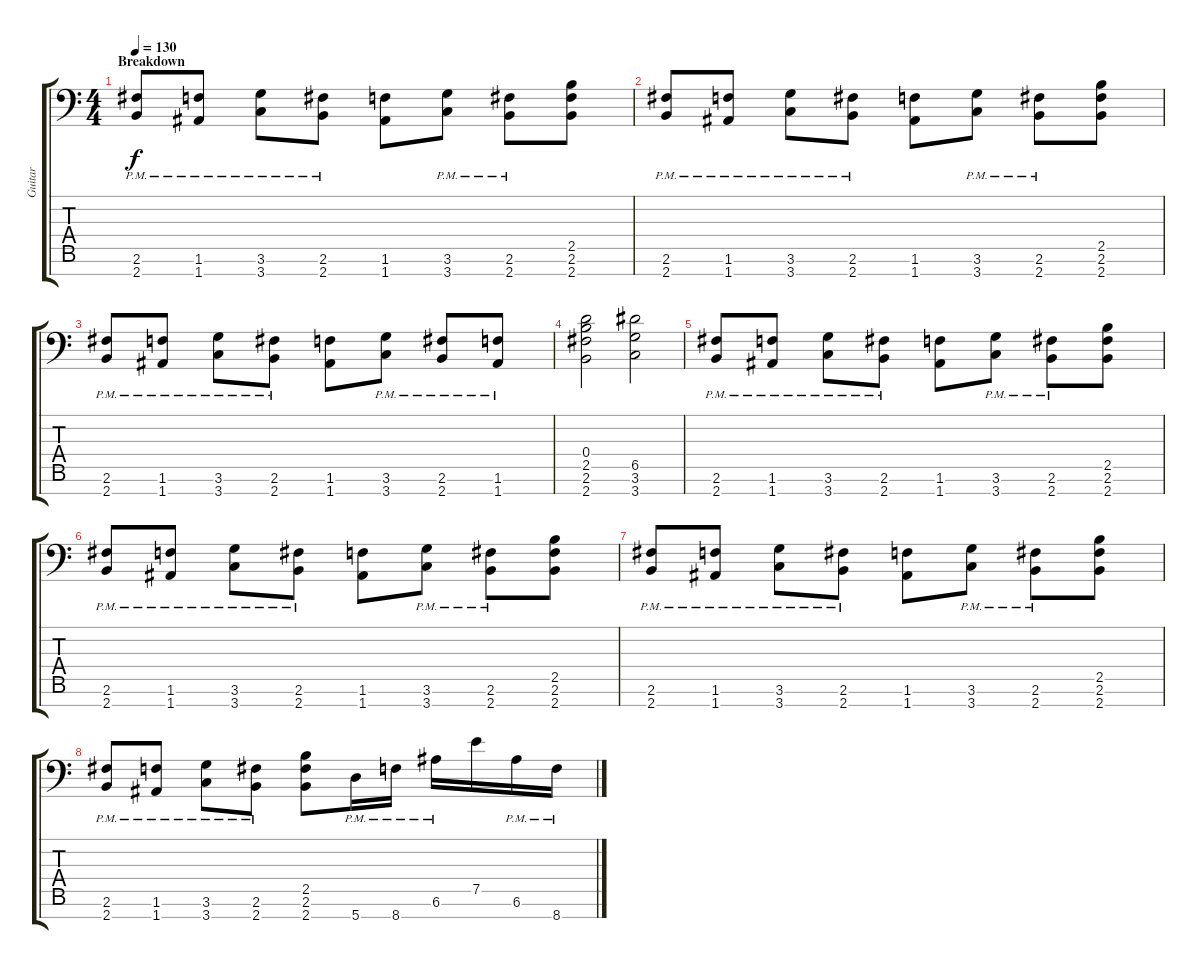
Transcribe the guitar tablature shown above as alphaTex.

\track ("Guitar" "Guitar") {instrument distortionguitar}
\staff {score tabs}
\tuning (E4 B3 G3 D3 A2 E2 A1) {hide}
\ts (4 4)
\section ("" "Breakdown")
\tempo 130
\clef f4
\ks c
(2.6{pm} 2.7{pm}).8{dy f} (1.6{pm} 1.7{pm}).8 (3.6{pm} 3.7{pm}).8 (2.6{pm} 2.7{pm}).8 (1.6 1.7).8 (3.6{pm} 3.7{pm}).8 (2.6{pm} 2.7{pm}).8 (2.5 2.6 2.7).8 |
(2.6{pm} 2.7{pm}).8 (1.6{pm} 1.7{pm}).8 (3.6{pm} 3.7{pm}).8 (2.6{pm} 2.7{pm}).8 (1.6 1.7).8 (3.6{pm} 3.7{pm}).8 (2.6{pm} 2.7{pm}).8 (2.5 2.6 2.7).8 |
(2.6{pm} 2.7{pm}).8 (1.6{pm} 1.7{pm}).8 (3.6{pm} 3.7{pm}).8 (2.6{pm} 2.7{pm}).8 (1.6 1.7).8 (3.6{pm} 3.7{pm}).8 (2.6{pm} 2.7{pm}).8 (1.6{pm} 1.7{pm}).8 |
(0.4 2.5 2.6 2.7).2 (6.5 3.6 3.7).2 |
(2.6{pm} 2.7{pm}).8 (1.6{pm} 1.7{pm}).8 (3.6{pm} 3.7{pm}).8 (2.6{pm} 2.7{pm}).8 (1.6 1.7).8 (3.6{pm} 3.7{pm}).8 (2.6{pm} 2.7{pm}).8 (2.5 2.6 2.7).8 |
(2.6{pm} 2.7{pm}).8 (1.6{pm} 1.7{pm}).8 (3.6{pm} 3.7{pm}).8 (2.6{pm} 2.7{pm}).8 (1.6 1.7).8 (3.6{pm} 3.7{pm}).8 (2.6{pm} 2.7{pm}).8 (2.5 2.6 2.7).8 |
(2.6{pm} 2.7{pm}).8 (1.6{pm} 1.7{pm}).8 (3.6{pm} 3.7{pm}).8 (2.6{pm} 2.7{pm}).8 (1.6 1.7).8 (3.6{pm} 3.7{pm}).8 (2.6{pm} 2.7{pm}).8 (2.5 2.6 2.7).8 |
(2.6{pm} 2.7{pm}).8 (1.6{pm} 1.7{pm}).8 (3.6{pm} 3.7{pm}).8 (2.6{pm} 2.7{pm}).8 (2.5 2.6 2.7).8 5.7{pm}.16 8.7{pm}.16 6.6{pm}.16 7.5.16 6.6{pm}.16 8.7{pm}.16
